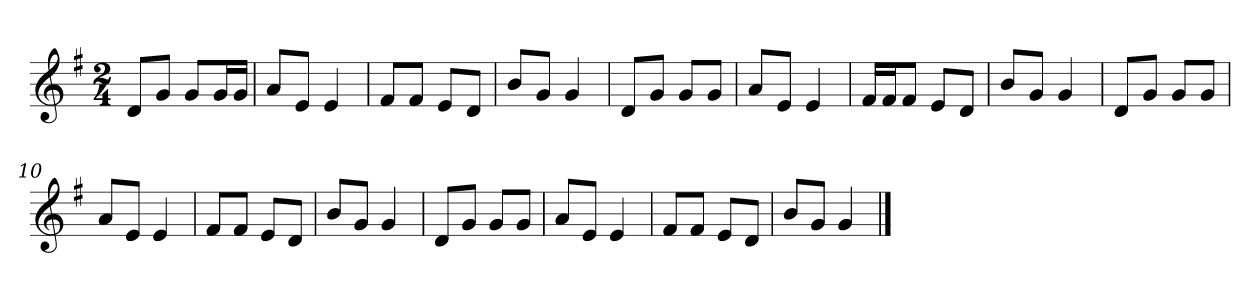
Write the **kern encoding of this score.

**kern
*part1
*staff1
*k[f#]
*M2/4
*MM120
=1
8dL
8gJ
8gL
16gL
16gJJ
=2
8aL
8eJ
4e
=3
8f#L
8f#J
8eL
8dJ
=4
8bL
8gJ
4g
=5
8dL
8gJ
8gL
8gJ
=6
8aL
8eJ
4e
=7
16f#LL
16f#J
8f#J
8eL
8dJ
=8
8bL
8gJ
4g
=9
8dL
8gJ
8gL
8gJ
=10
8aL
8eJ
4e
=11
8f#L
8f#J
8eL
8dJ
=12
8bL
8gJ
4g
=13
8dL
8gJ
8gL
8gJ
=14
8aL
8eJ
4e
=15
8f#L
8f#J
8eL
8dJ
=16
8bL
8gJ
4g
==
*-
